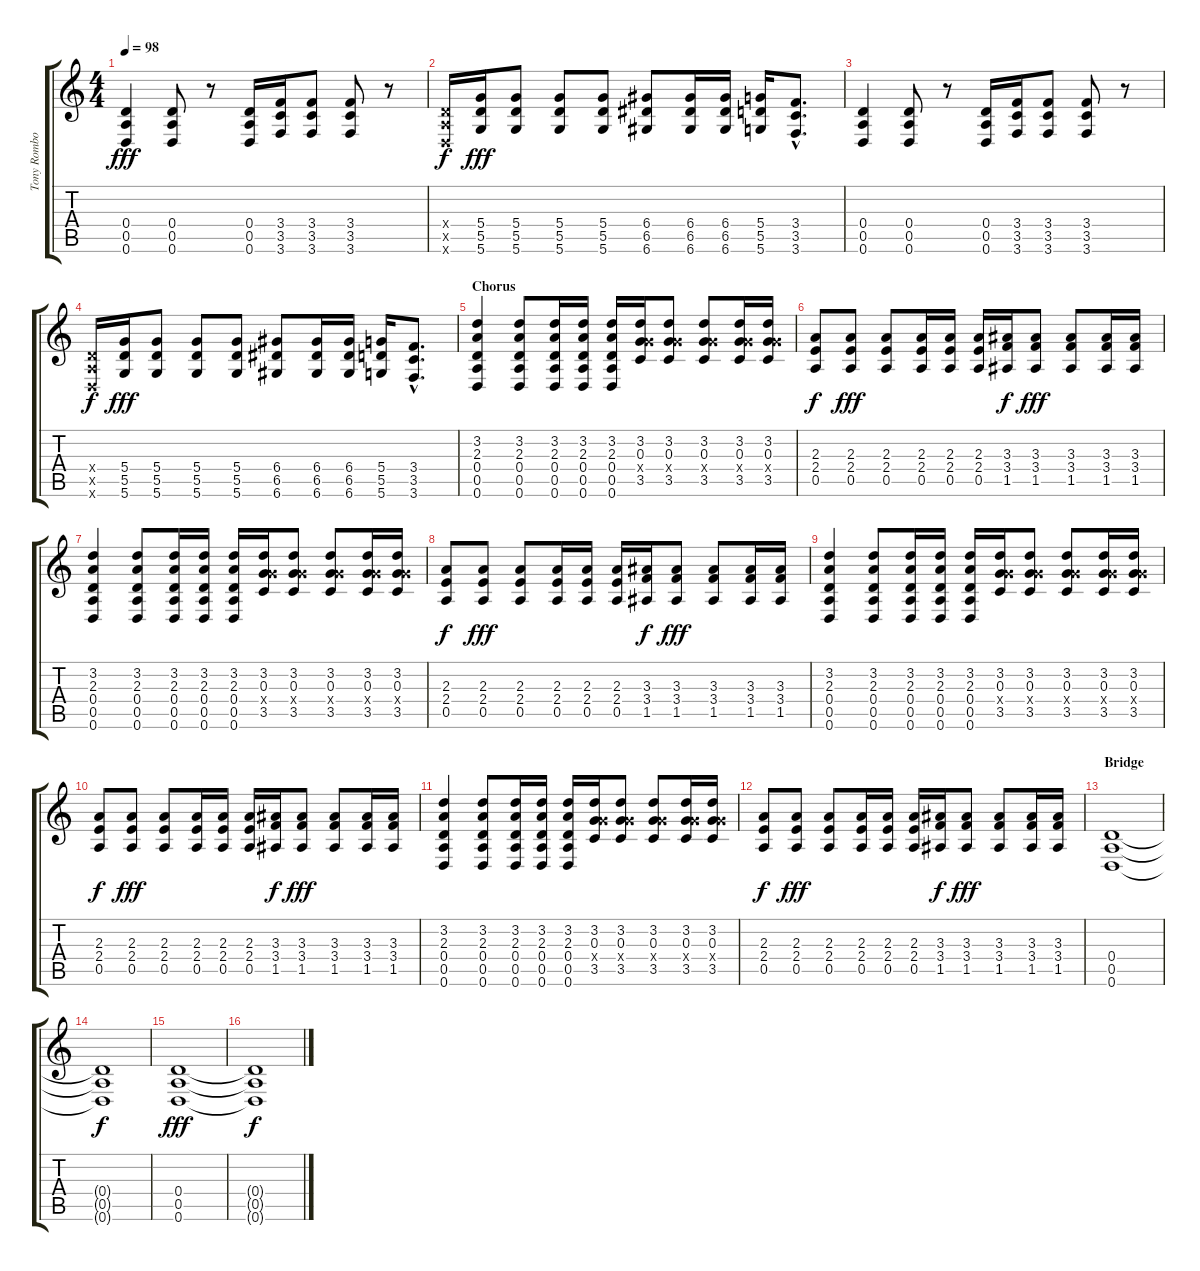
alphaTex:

\track ("Tony Rombola - Disto Guitar" "Tony Rombo") {instrument distortionguitar}
\staff {score tabs}
\tuning (E4 B3 G3 D3 A2 D2) {hide}
\ts (4 4)
\tempo 98
\clef g2
\ks c
(0.4 0.5 0.6).4{dy fff} (0.4 0.5 0.6).8 r.8 (0.4 0.5 0.6).16 (3.4 3.5 3.6).16 (3.4 3.5 3.6).8 (3.4 3.5 3.6).8 r.8 |
(0.4{x} 0.5{x} 0.6{x}).16{dy f} (5.4 5.5 5.6).16{dy fff} (5.4 5.5 5.6).8 (5.4 5.5 5.6).8 (5.4 5.5 5.6).8 (6.4 6.5 6.6).8 (6.4 6.5 6.6).16 (6.4 6.5 6.6).16 (5.4 5.5 5.6).16 (3.4{hac} 3.5{hac} 3.6{hac}).8{d} |
(0.4 0.5 0.6).4 (0.4 0.5 0.6).8 r.8 (0.4 0.5 0.6).16 (3.4 3.5 3.6).16 (3.4 3.5 3.6).8 (3.4 3.5 3.6).8 r.8 |
(0.4{x} 0.5{x} 0.6{x}).16{dy f} (5.4 5.5 5.6).16{dy fff} (5.4 5.5 5.6).8 (5.4 5.5 5.6).8 (5.4 5.5 5.6).8 (6.4 6.5 6.6).8 (6.4 6.5 6.6).16 (6.4 6.5 6.6).16 (5.4 5.5 5.6).16 (3.4{hac} 3.5{hac} 3.6{hac}).8{d} |
\section ("" "Chorus")
(3.2 2.3 0.4 0.5 0.6).4 (3.2 2.3 0.4 0.5 0.6).8 (3.2 2.3 0.4 0.5 0.6).16 (3.2 2.3 0.4 0.5 0.6).16 (3.2 2.3 0.4 0.5 0.6).16 (3.2 0.3 5.4{x} 3.5).16 (3.2 0.3 5.4{x} 3.5).8 (3.2 0.3 5.4{x} 3.5).8 (3.2 0.3 5.4{x} 3.5).16 (3.2 0.3 5.4{x} 3.5).16 |
(2.3 2.4 0.5).8{dy f} (2.3 2.4 0.5).8{dy fff} (2.3 2.4 0.5).8 (2.3 2.4 0.5).16 (2.3 2.4 0.5).16 (2.3 2.4 0.5).16 (3.3 3.4 1.5).16{dy f} (3.3 3.4 1.5).8{dy fff} (3.3 3.4 1.5).8 (3.3 3.4 1.5).16 (3.3 3.4 1.5).16 |
(3.2 2.3 0.4 0.5 0.6).4 (3.2 2.3 0.4 0.5 0.6).8 (3.2 2.3 0.4 0.5 0.6).16 (3.2 2.3 0.4 0.5 0.6).16 (3.2 2.3 0.4 0.5 0.6).16 (3.2 0.3 5.4{x} 3.5).16 (3.2 0.3 5.4{x} 3.5).8 (3.2 0.3 5.4{x} 3.5).8 (3.2 0.3 5.4{x} 3.5).16 (3.2 0.3 5.4{x} 3.5).16 |
(2.3 2.4 0.5).8{dy f} (2.3 2.4 0.5).8{dy fff} (2.3 2.4 0.5).8 (2.3 2.4 0.5).16 (2.3 2.4 0.5).16 (2.3 2.4 0.5).16 (3.3 3.4 1.5).16{dy f} (3.3 3.4 1.5).8{dy fff} (3.3 3.4 1.5).8 (3.3 3.4 1.5).16 (3.3 3.4 1.5).16 |
(3.2 2.3 0.4 0.5 0.6).4 (3.2 2.3 0.4 0.5 0.6).8 (3.2 2.3 0.4 0.5 0.6).16 (3.2 2.3 0.4 0.5 0.6).16 (3.2 2.3 0.4 0.5 0.6).16 (3.2 0.3 5.4{x} 3.5).16 (3.2 0.3 5.4{x} 3.5).8 (3.2 0.3 5.4{x} 3.5).8 (3.2 0.3 5.4{x} 3.5).16 (3.2 0.3 5.4{x} 3.5).16 |
(2.3 2.4 0.5).8{dy f} (2.3 2.4 0.5).8{dy fff} (2.3 2.4 0.5).8 (2.3 2.4 0.5).16 (2.3 2.4 0.5).16 (2.3 2.4 0.5).16 (3.3 3.4 1.5).16{dy f} (3.3 3.4 1.5).8{dy fff} (3.3 3.4 1.5).8 (3.3 3.4 1.5).16 (3.3 3.4 1.5).16 |
(3.2 2.3 0.4 0.5 0.6).4 (3.2 2.3 0.4 0.5 0.6).8 (3.2 2.3 0.4 0.5 0.6).16 (3.2 2.3 0.4 0.5 0.6).16 (3.2 2.3 0.4 0.5 0.6).16 (3.2 0.3 5.4{x} 3.5).16 (3.2 0.3 5.4{x} 3.5).8 (3.2 0.3 5.4{x} 3.5).8 (3.2 0.3 5.4{x} 3.5).16 (3.2 0.3 5.4{x} 3.5).16 |
(2.3 2.4 0.5).8{dy f} (2.3 2.4 0.5).8{dy fff} (2.3 2.4 0.5).8 (2.3 2.4 0.5).16 (2.3 2.4 0.5).16 (2.3 2.4 0.5).16 (3.3 3.4 1.5).16{dy f} (3.3 3.4 1.5).8{dy fff} (3.3 3.4 1.5).8 (3.3 3.4 1.5).16 (3.3 3.4 1.5).16 |
\section ("" "Bridge")
(0.4 0.5 0.6).1 |
(0.4{t} 0.5{t} 0.6{t}).1{dy f} |
(0.4 0.5 0.6).1{dy fff} |
(0.4{t} 0.5{t} 0.6{t}).1{dy f}
